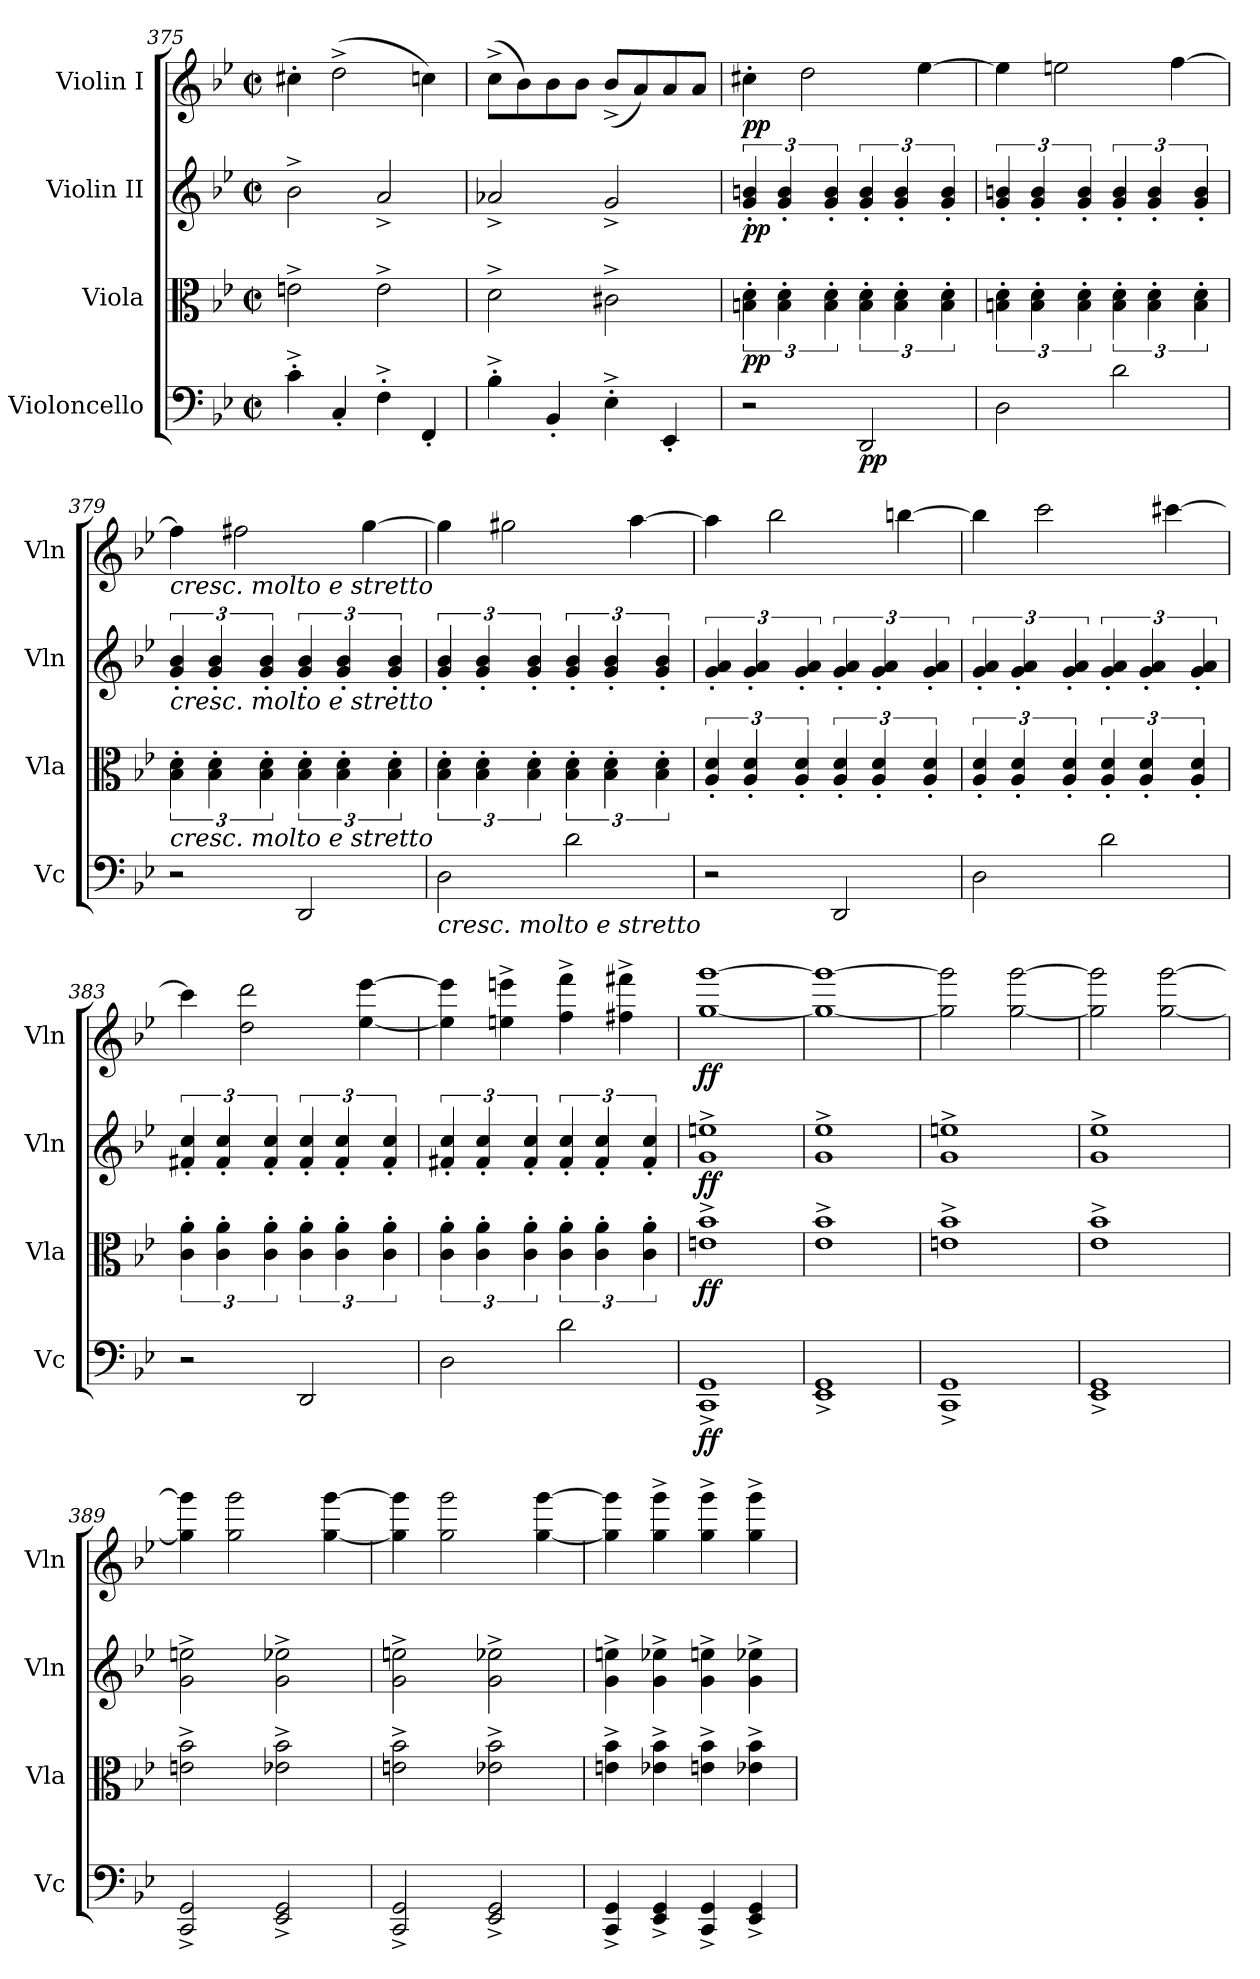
**kern	**dynam	**kern	**dynam	**kern	**dynam	**kern	**dynam
*part4	*part4	*part3	*part3	*part2	*part2	*part1	*part1
*staff4	*staff4	*staff3	*staff3	*staff2	*staff2	*staff1	*staff1
*I"Violoncello	*	*I"Viola	*	*I"Violin II	*	*I"Violin I	*
*I'Vc	*	*I'Vla	*	*I'Vln	*	*I'Vln	*
*clefF4	*	*clefC3	*	*clefG2	*	*clefG2	*
*k[b-e-]	*	*k[b-e-]	*	*k[b-e-]	*	*k[b-e-]	*
*M2/2	*	*M2/2	*	*M2/2	*	*M2/2	*
*met(c|)	*	*met(c|)	*	*met(c|)	*	*met(c|)	*
=375	=375	=375	=375	=375	=375	=375	=375
4c'^\	.	2en^\	.	2b-^\	.	4cc#X'\	.
4C'/	.	.	.	.	.	(>2dd^\	.
4F'^\	.	2e^\	.	2a^/	.	.	.
4FF'/	.	.	.	.	.	4ccn\)	.
!!LO:PB:g=z
=376	=376	=376	=376	=376	=376	=376	=376
4B-'^\	.	2d^\	.	2a-X^/	.	(>8cc^\L	.
.	.	.	.	.	.	8b-\)	.
4BB-'/	.	.	.	.	.	8b-\	.
.	.	.	.	.	.	8b-\J	.
4E-'^\	.	2c#X^\	.	2g^/	.	(<8b-^/L	.
.	.	.	.	.	.	8a/)	.
4EE-'/	.	.	.	.	.	8a/	.
.	.	.	.	.	.	8a/J	.
=377	=377	=377	=377	=377	=377	=377	=377
!	!	!	!LO:DY:b	!	!LO:DY:b	!	!LO:DY:b
2r	.	6Bn\' 6d\'	pp	6g/' 6bn/'	pp	4cc#X'\	pp
.	.	6B\' 6d\'	.	6g/' 6b/'	.	.	.
.	.	.	.	.	.	2dd\	.
.	.	6B\' 6d\'	.	6g/' 6b/'	.	.	.
!	!LO:DY:b	!	!	!	!	!	!
2DD/	pp	6B\' 6d\'	.	6g/' 6b/'	.	.	.
.	.	6B\' 6d\'	.	6g/' 6b/'	.	.	.
.	.	.	.	.	.	[4ee-\	.
.	.	6B\' 6d\'	.	6g/' 6b/'	.	.	.
=378	=378	=378	=378	=378	=378	=378	=378
2D\	.	6Bn\' 6d\'	.	6g/' 6bn/'	.	4ee-\]	.
.	.	6B\' 6d\'	.	6g/' 6b/'	.	.	.
.	.	.	.	.	.	2een\	.
.	.	6B\' 6d\'	.	6g/' 6b/'	.	.	.
2d\	.	6B\' 6d\'	.	6g/' 6b/'	.	.	.
.	.	6B\' 6d\'	.	6g/' 6b/'	.	.	.
.	.	.	.	.	.	[4ff\	.
.	.	6B\' 6d\'	.	6g/' 6b/'	.	.	.
=379	=379	=379	=379	=379	=379	=379	=379
!	!	!	!	!	!	!LO:TX:b:i:t=cresc. molto e stretto	!
!	!	!	!	!LO:TX:b:i:t=cresc. molto e stretto	!	!	!
!	!	!LO:TX:b:i:t=cresc. molto e stretto	!	!	!	!	!
2r	.	6B-\' 6d\'	.	6g/' 6b-/'	.	4ff\]	.
.	.	6B-\' 6d\'	.	6g/' 6b-/'	.	.	.
.	.	.	.	.	.	2ff#X\	.
.	.	6B-\' 6d\'	.	6g/' 6b-/'	.	.	.
2DD/	.	6B-\' 6d\'	.	6g/' 6b-/'	.	.	.
.	.	6B-\' 6d\'	.	6g/' 6b-/'	.	.	.
.	.	.	.	.	.	[4gg\	.
.	.	6B-\' 6d\'	.	6g/' 6b-/'	.	.	.
=380	=380	=380	=380	=380	=380	=380	=380
!LO:TX:b:i:t=cresc. molto e stretto	!	!	!	!	!	!	!
2D\	.	6B-\' 6d\'	.	6g/' 6b-/'	.	4gg\]	.
.	.	6B-\' 6d\'	.	6g/' 6b-/'	.	.	.
.	.	.	.	.	.	2gg#X\	.
.	.	6B-\' 6d\'	.	6g/' 6b-/'	.	.	.
2d\	.	6B-\' 6d\'	.	6g/' 6b-/'	.	.	.
.	.	6B-\' 6d\'	.	6g/' 6b-/'	.	.	.
.	.	.	.	.	.	[4aa\	.
.	.	6B-\' 6d\'	.	6g/' 6b-/'	.	.	.
!!LO:LB:g=z
=381	=381	=381	=381	=381	=381	=381	=381
2r	.	6A/' 6d/'	.	6g/' 6a/'	.	4aa\]	.
.	.	6A/' 6d/'	.	6g/' 6a/'	.	.	.
.	.	.	.	.	.	2bb-\	.
.	.	6A/' 6d/'	.	6g/' 6a/'	.	.	.
2DD/	.	6A/' 6d/'	.	6g/' 6a/'	.	.	.
.	.	6A/' 6d/'	.	6g/' 6a/'	.	.	.
.	.	.	.	.	.	[4bbn\	.
.	.	6A/' 6d/'	.	6g/' 6a/'	.	.	.
=382	=382	=382	=382	=382	=382	=382	=382
2D\	.	6A/' 6d/'	.	6g/' 6a/'	.	4bb\]	.
.	.	6A/' 6d/'	.	6g/' 6a/'	.	.	.
.	.	.	.	.	.	2ccc\	.
.	.	6A/' 6d/'	.	6g/' 6a/'	.	.	.
2d\	.	6A/' 6d/'	.	6g/' 6a/'	.	.	.
.	.	6A/' 6d/'	.	6g/' 6a/'	.	.	.
.	.	.	.	.	.	[4ccc#X\	.
.	.	6A/' 6d/'	.	6g/' 6a/'	.	.	.
=383	=383	=383	=383	=383	=383	=383	=383
2r	.	6c\' 6a\'	.	6f#X/' 6cc/'	.	4ccc#\]	.
.	.	6c\' 6a\'	.	6f#/' 6cc/'	.	.	.
.	.	.	.	.	.	2dd\ 2ddd\	.
.	.	6c\' 6a\'	.	6f#/' 6cc/'	.	.	.
2DD/	.	6c\' 6a\'	.	6f#/' 6cc/'	.	.	.
.	.	6c\' 6a\'	.	6f#/' 6cc/'	.	.	.
.	.	.	.	.	.	[4ee-\ [4eee-\	.
.	.	6c\' 6a\'	.	6f#/' 6cc/'	.	.	.
=384	=384	=384	=384	=384	=384	=384	=384
2D\	.	6c\' 6a\'	.	6f#X/' 6cc/'	.	4ee-\] 4eee-\]	.
.	.	6c\' 6a\'	.	6f#/' 6cc/'	.	.	.
.	.	.	.	.	.	4een\^ 4eeen\^	.
.	.	6c\' 6a\'	.	6f#/' 6cc/'	.	.	.
2d\	.	6c\' 6a\'	.	6f#/' 6cc/'	.	4ff\^ 4fff\^	.
.	.	6c\' 6a\'	.	6f#/' 6cc/'	.	.	.
.	.	.	.	.	.	4ff#X\^ 4fff#X\^	.
.	.	6c\' 6a\'	.	6f#/' 6cc/'	.	.	.
=385	=385	=385	=385	=385	=385	=385	=385
!	!LO:DY:b	!	!LO:DY:b	!	!LO:DY:b	!	!LO:DY:b
1CC^ 1GG^	ff	1en^ 1b-^	ff	1g^ 1een^	ff	[1gg [1ggg	ff
=386	=386	=386	=386	=386	=386	=386	=386
1EE-^ 1GG^	.	1e-^ 1b-^	.	1g^ 1ee-^	.	1gg_ 1ggg_	.
!!LO:LB:g=z
=387	=387	=387	=387	=387	=387	=387	=387
1CC^ 1GG^	.	1en^ 1b-^	.	1g^ 1een^	.	2gg\] 2ggg\]	.
.	.	.	.	.	.	[2gg\ [2ggg\	.
=388	=388	=388	=388	=388	=388	=388	=388
1EE-^ 1GG^	.	1e-^ 1b-^	.	1g^ 1ee-^	.	2gg\] 2ggg\]	.
.	.	.	.	.	.	[2gg\ [2ggg\	.
=389	=389	=389	=389	=389	=389	=389	=389
2CC/^ 2GG/^	.	2en\^ 2b-\^	.	2g\^ 2een\^	.	4gg\] 4ggg\]	.
.	.	.	.	.	.	2gg\ 2ggg\	.
2EE-/^ 2GG/^	.	2e-X\^ 2b-\^	.	2g\^ 2ee-X\^	.	.	.
.	.	.	.	.	.	[4gg\ [4ggg\	.
=390	=390	=390	=390	=390	=390	=390	=390
2CC/^ 2GG/^	.	2en\^ 2b-\^	.	2g\^ 2een\^	.	4gg\] 4ggg\]	.
.	.	.	.	.	.	2gg\ 2ggg\	.
2EE-/^ 2GG/^	.	2e-X\^ 2b-\^	.	2g\^ 2ee-X\^	.	.	.
.	.	.	.	.	.	[4gg\ [4ggg\	.
=391	=391	=391	=391	=391	=391	=391	=391
4CC/^ 4GG/^	.	4en\^ 4b-\^	.	4g\^ 4een\^	.	4gg\] 4ggg\]	.
4EE-/^ 4GG/^	.	4e-X\^ 4b-\^	.	4g\^ 4ee-X\^	.	4gg\^ 4ggg\^	.
4CC/^ 4GG/^	.	4en\^ 4b-\^	.	4g\^ 4een\^	.	4gg\^ 4ggg\^	.
4EE-/^ 4GG/^	.	4e-X\^ 4b-\^	.	4g\^ 4ee-X\^	.	4gg\^ 4ggg\^	.
=	=	=	=	=	=	=	=
*-	*-	*-	*-	*-	*-	*-	*-
